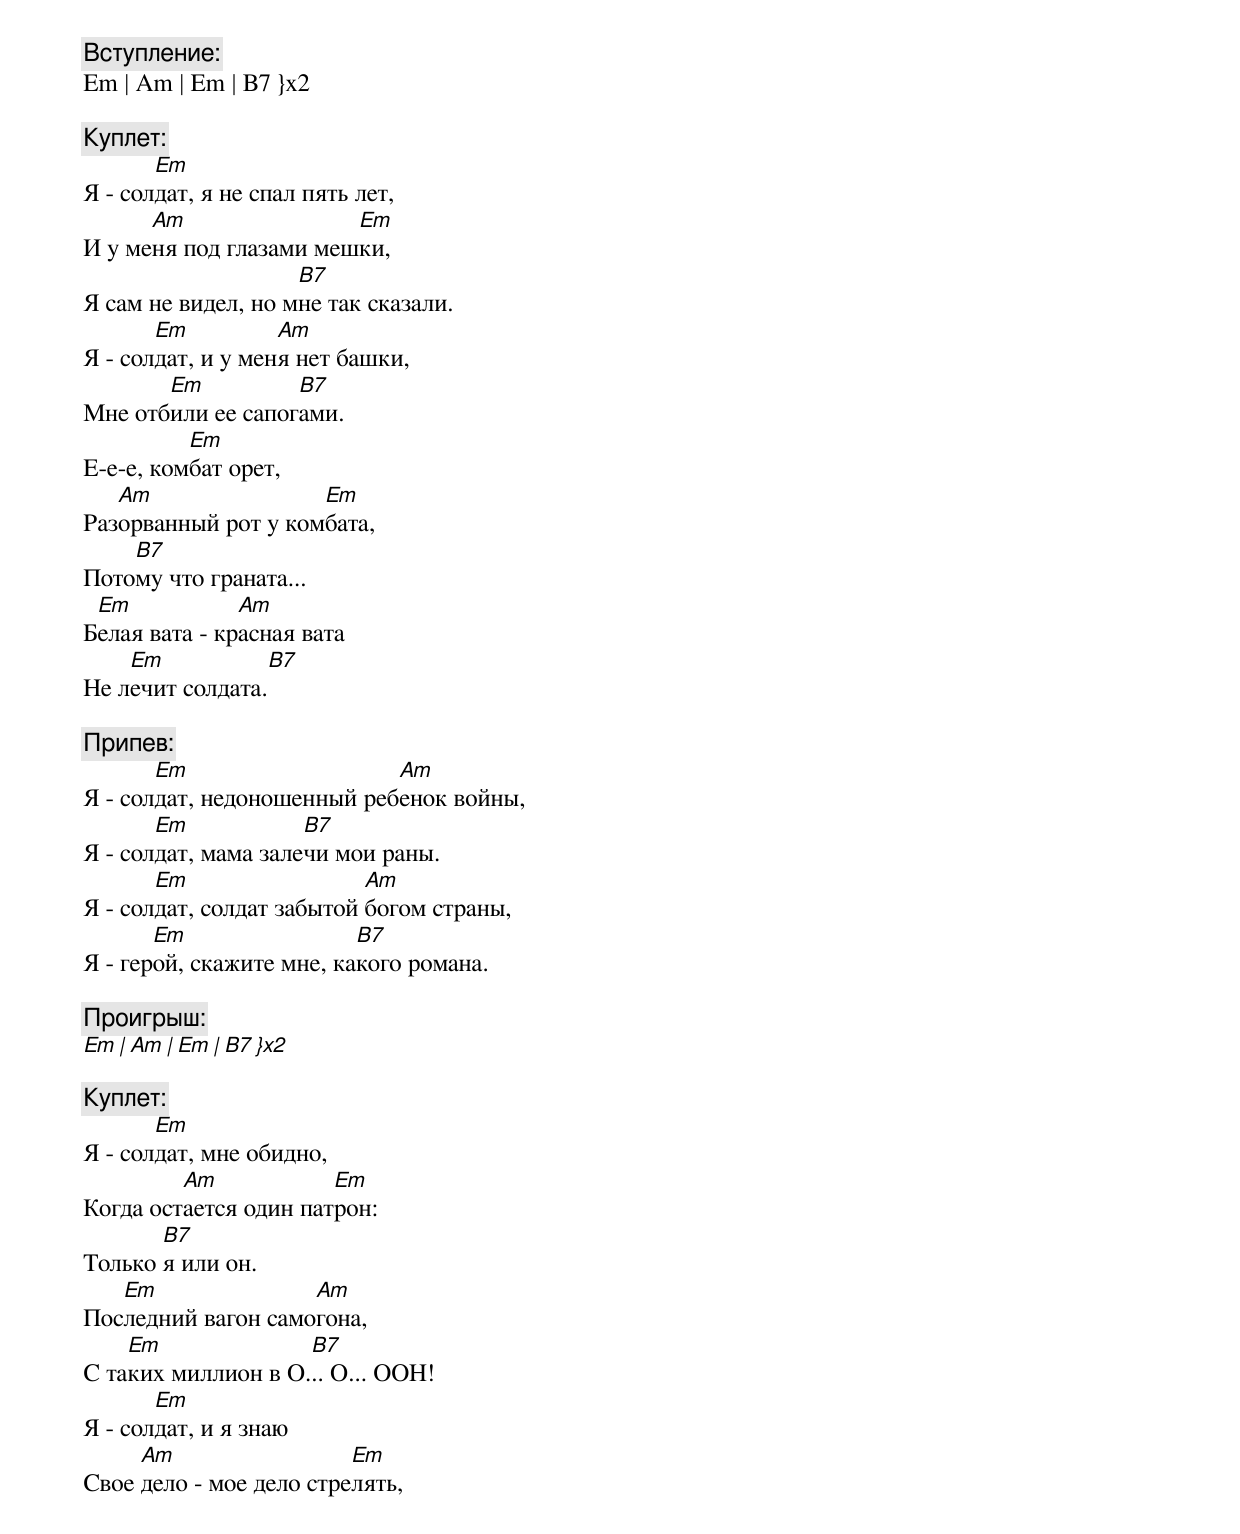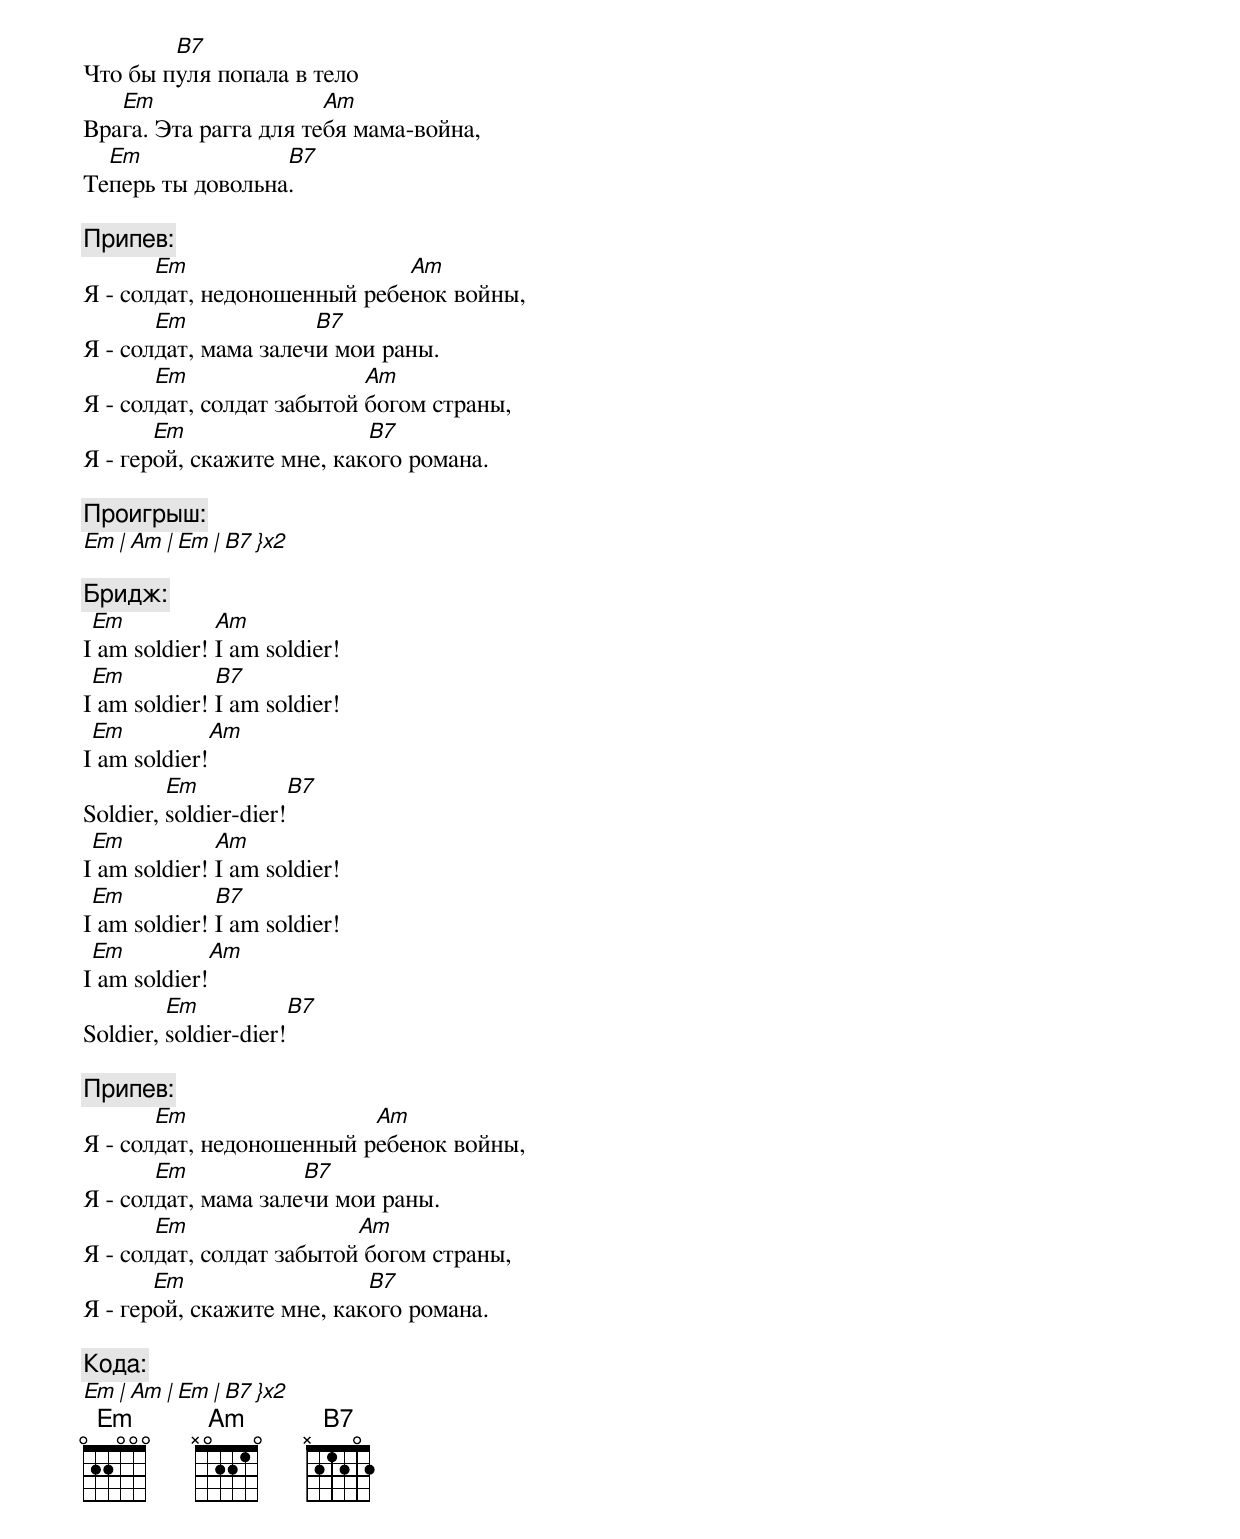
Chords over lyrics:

[Вступление]:
Em | Am | Em | B7 }x2

[Куплет]:
       Em
Я - солдат, я не спал пять лет,
      Am                Em
И у меня под глазами мешки,
                    B7
Я сам не видел, но мне так сказали.
       Em          Am
Я - солдат, и у меня нет башки,
       Em          B7
Мне отбили ее сапогами.
          Em
Е-е-е, комбат орет,
   Am                Em
Разорванный рот у комбата,
    B7
Потому что граната...
 Em            Am
Белая вата - красная вата
    Em            B7
Не лечит солдата.

[Припев]:
       Em                   Am
Я - солдат, недоношенный ребенок войны,
       Em            B7
Я - солдат, мама залечи мои раны.
       Em                  Am
Я - солдат, солдат забытой богом страны,
       Em                 B7
Я - герой, скажите мне, какого романа.

[Проигрыш]:
Em | Am | Em | B7 }x2

[Куплет]:
       Em
Я - солдат, мне обидно,
         Am            Em
Когда остается один патрон:
       B7
Только я или он.
   Em               Am
Последний вагон самогона,
    Em              B7
С таких миллион в О... О... ООН!
       Em
Я - солдат, и я знаю
     Am                  Em
Свое дело - мое дело стрелять,
        B7
Что бы пуля попала в тело
   Em                  Am
Врага. Эта рагга для тебя мама-война,
  Em              B7
Теперь ты довольна.

[Припев]:
       Em                    Am
Я - солдат, недоношенный ребенок войны,
       Em             B7
Я - солдат, мама залечи мои раны.
       Em                  Am
Я - солдат, солдат забытой богом страны,
       Em                  B7
Я - герой, скажите мне, какого романа.

[Проигрыш]:
Em | Am | Em | B7 }x2

[Бридж]:
 Em           Am
I am soldier! I am soldier!
 Em           B7
I am soldier! I am soldier!
 Em           Am
I am soldier!
         Em            B7
Soldier, soldier-dier!
 Em           Am
I am soldier! I am soldier!
 Em           B7
I am soldier! I am soldier!
 Em           Am
I am soldier!
         Em            B7
Soldier, soldier-dier!

[Припев]:
       Em                 Am
Я - солдат, недоношенный ребенок войны,
       Em            B7
Я - солдат, мама залечи мои раны.
       Em                 Am
Я - солдат, солдат забытой богом страны,
       Em                  B7
Я - герой, скажите мне, какого романа.

[Кода]:
Em | Am | Em | B7 }x2
